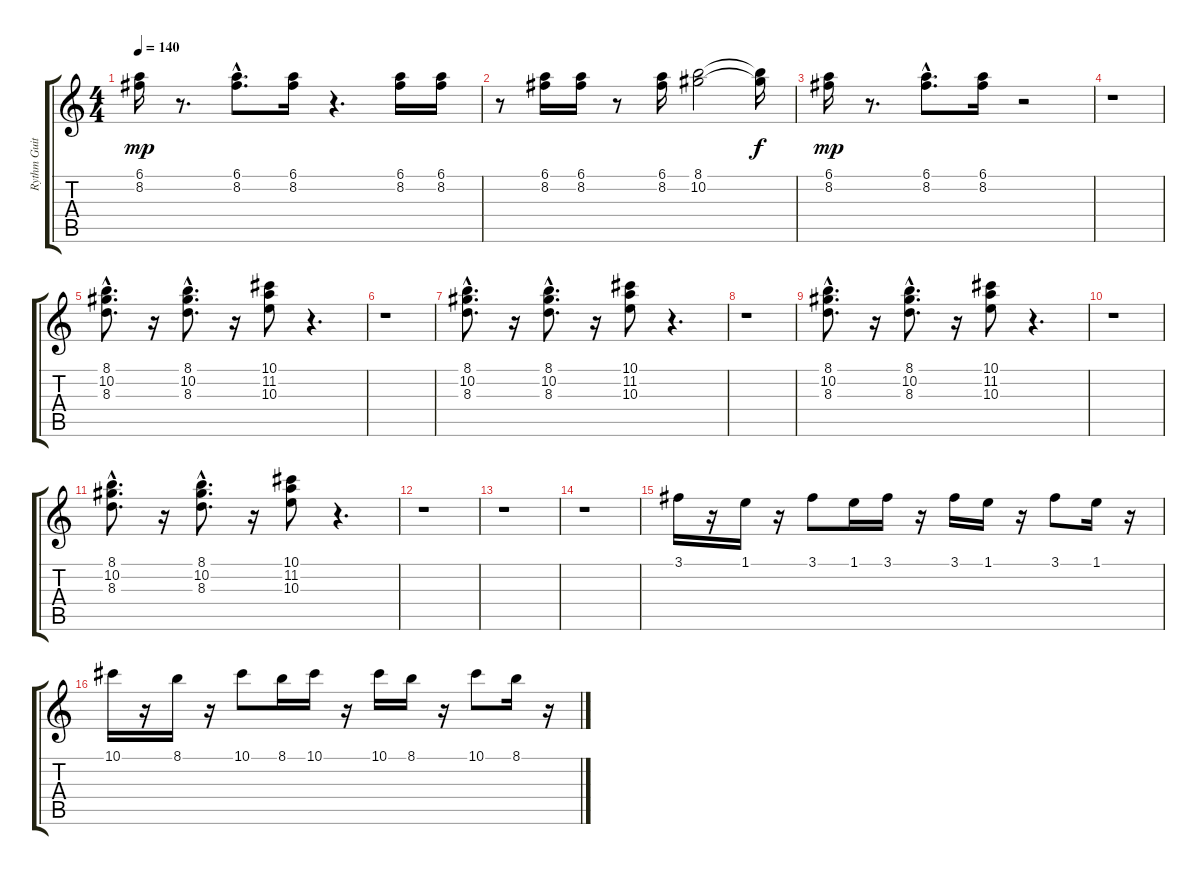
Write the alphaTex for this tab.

\track ("Rythm Guitar Dubs" "Rythm Guit") {instrument overdrivenguitar}
\staff {score tabs}
\tuning (Eb4 Bb3 Gb3 Db3 Ab2 Eb2) {hide}
\ts (4 4)
\tempo 140
\clef g2
\ks c
(6.1 8.2).16{dy mp} r.8{d} (6.1{hac} 8.2{hac}).8{d} (6.1 8.2).16 r.4{d} (6.1 8.2).16 (6.1 8.2).16 |
r.8 (6.1 8.2).16 (6.1 8.2).16 r.8 (6.1 8.2).16 (8.1 10.2).2 (8.1{t} 10.2{t}).16{dy f} |
(6.1 8.2).16{dy mp} r.8{d} (6.1{hac} 8.2{hac}).8{d} (6.1 8.2).16 r.2 |
r.1 |
(8.1{hac} 10.2{hac} 8.3{hac}).8{d} r.16 (8.1{hac} 10.2{hac} 8.3{hac}).8{d} r.16 (10.1 11.2 10.3).8 r.4{d} |
r.1 |
(8.1{hac} 10.2{hac} 8.3{hac}).8{d} r.16 (8.1{hac} 10.2{hac} 8.3{hac}).8{d} r.16 (10.1 11.2 10.3).8 r.4{d} |
r.1 |
(8.1{hac} 10.2{hac} 8.3{hac}).8{d} r.16 (8.1{hac} 10.2{hac} 8.3{hac}).8{d} r.16 (10.1 11.2 10.3).8 r.4{d} |
r.1 |
(8.1{hac} 10.2{hac} 8.3{hac}).8{d} r.16 (8.1{hac} 10.2{hac} 8.3{hac}).8{d} r.16 (10.1 11.2 10.3).8 r.4{d} |
r.1 |
r.1 |
r.1 |
3.1.16 r.16 1.1.16 r.16 3.1.8 1.1.16 3.1.16 r.16 3.1.16 1.1.16 r.16 3.1.8 1.1.16 r.16 |
10.1.16 r.16 8.1.16 r.16 10.1.8 8.1.16 10.1.16 r.16 10.1.16 8.1.16 r.16 10.1.8 8.1.16 r.16
